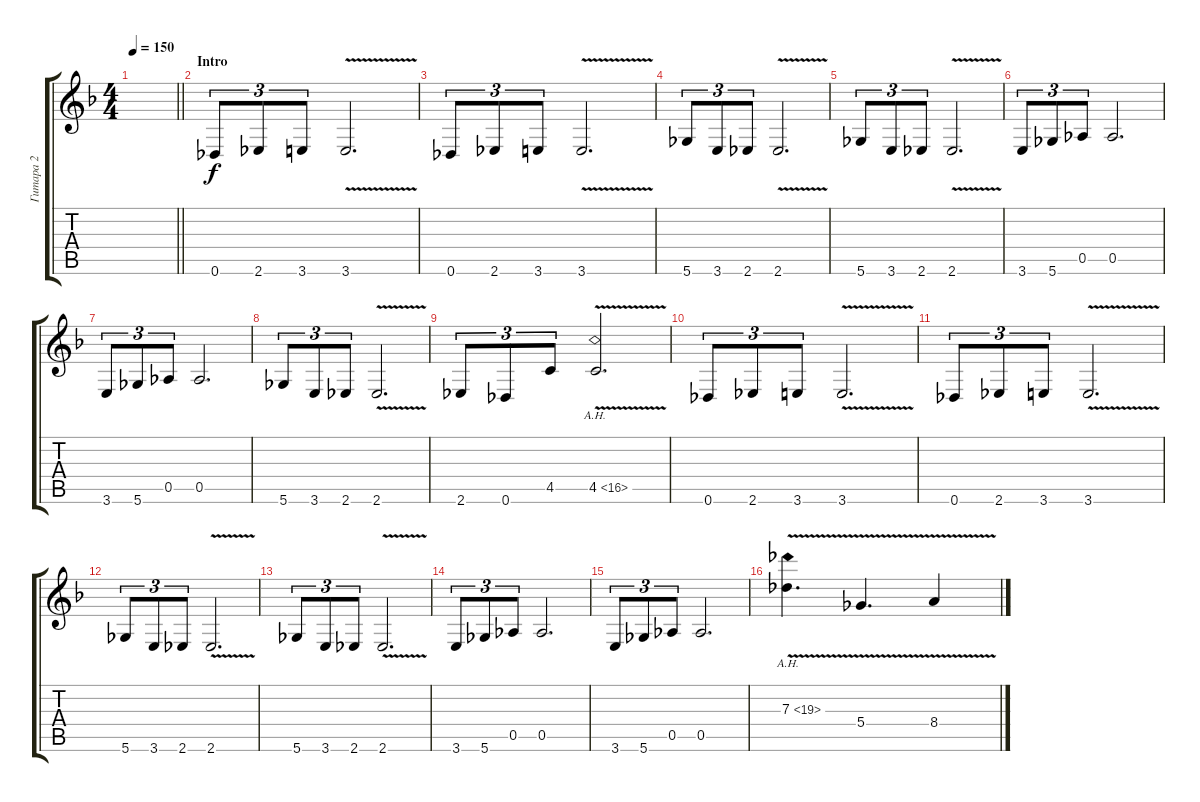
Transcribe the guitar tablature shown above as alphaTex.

\track ("Гитара 2" "Гитара 2") {instrument distortionguitar}
\staff {score tabs}
\tuning (Eb4 Bb3 Gb3 Db3 Ab2 Db2) {hide}
\ts (4 4)
\tempo 150
\clef g2
\barLineRight lightlight
\ks dminor
|
\section ("" "Intro")
0.6.8{tu (3 2)} 2.6.8{tu (3 2)} 3.6.8{tu (3 2)} 3.6{v}.2{d} |
0.6.8{tu (3 2)} 2.6.8{tu (3 2)} 3.6.8{tu (3 2)} 3.6{v}.2{d} |
5.6.8{tu (3 2)} 3.6.8{tu (3 2)} 2.6.8{tu (3 2)} 2.6{v}.2{d} |
5.6.8{tu (3 2)} 3.6.8{tu (3 2)} 2.6.8{tu (3 2)} 2.6{v}.2{d} |
3.6.8{tu (3 2)} 5.6.8{tu (3 2)} 0.5.8{tu (3 2)} 0.5.2{d} |
3.6.8{tu (3 2)} 5.6.8{tu (3 2)} 0.5.8{tu (3 2)} 0.5.2{d} |
5.6.8{tu (3 2)} 3.6.8{tu (3 2)} 2.6.8{tu (3 2)} 2.6{v}.2{d} |
2.6.8{tu (3 2)} 0.6.8{tu (3 2)} 4.5.8{tu (3 2)} 4.5{ah 12 v}.2{d} |
0.6.8{tu (3 2)} 2.6.8{tu (3 2)} 3.6.8{tu (3 2)} 3.6{v}.2{d} |
0.6.8{tu (3 2)} 2.6.8{tu (3 2)} 3.6.8{tu (3 2)} 3.6{v}.2{d} |
5.6.8{tu (3 2)} 3.6.8{tu (3 2)} 2.6.8{tu (3 2)} 2.6{v}.2{d} |
5.6.8{tu (3 2)} 3.6.8{tu (3 2)} 2.6.8{tu (3 2)} 2.6{v}.2{d} |
3.6.8{tu (3 2)} 5.6.8{tu (3 2)} 0.5.8{tu (3 2)} 0.5.2{d} |
3.6.8{tu (3 2)} 5.6.8{tu (3 2)} 0.5.8{tu (3 2)} 0.5.2{d} |
7.3{ah 12 v}.4{d} 5.4{v}.4{d} 8.4{v}.4
